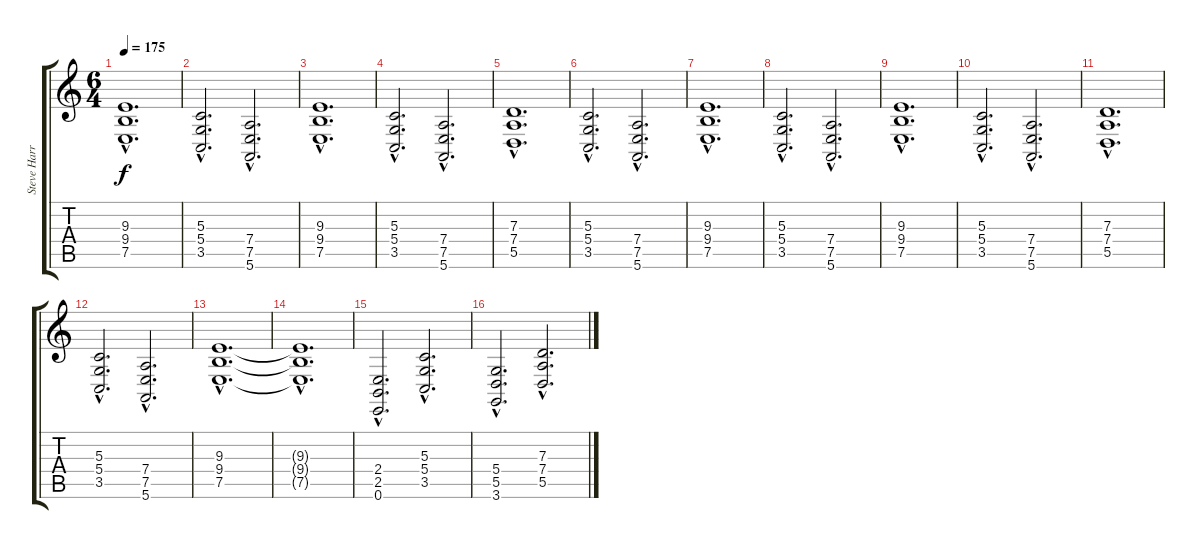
\track ("Steve Harris (Keyboard)" "Steve Harr") {instrument stringensemble1}
\staff {score tabs}
\tuning (E4 B3 G3 D3 A2 E2) {hide}
\ts (6 4)
\tempo 175
\clef g2
\ks c
(9.3{hac} 9.4{hac} 7.5{hac}).1{d dy f} |
(5.3{hac} 5.4{hac} 3.5{hac}).2{d} (7.4{hac} 7.5{hac} 5.6{hac}).2{d} |
(9.3{hac} 9.4{hac} 7.5{hac}).1{d} |
(5.3{hac} 5.4{hac} 3.5{hac}).2{d} (7.4{hac} 7.5{hac} 5.6{hac}).2{d} |
(7.3{hac} 7.4{hac} 5.5{hac}).1{d} |
(5.3{hac} 5.4{hac} 3.5{hac}).2{d} (7.4{hac} 7.5{hac} 5.6{hac}).2{d} |
(9.3{hac} 9.4{hac} 7.5{hac}).1{d} |
(5.3{hac} 5.4{hac} 3.5{hac}).2{d} (7.4{hac} 7.5{hac} 5.6{hac}).2{d} |
(9.3{hac} 9.4{hac} 7.5{hac}).1{d} |
(5.3{hac} 5.4{hac} 3.5{hac}).2{d} (7.4{hac} 7.5{hac} 5.6{hac}).2{d} |
(7.3{hac} 7.4{hac} 5.5{hac}).1{d} |
(5.3{hac} 5.4{hac} 3.5{hac}).2{d} (7.4{hac} 7.5{hac} 5.6{hac}).2{d} |
(9.3{hac} 9.4{hac} 7.5{hac}).1{d} |
(9.3{hac t} 9.4{hac t} 7.5{hac t}).1{d} |
(2.4{hac} 2.5{hac} 0.6{hac}).2{d volume 11} (5.3{hac} 5.4{hac} 3.5{hac}).2{d} |
(5.4{hac} 5.5{hac} 3.6{hac}).2{d} (7.3{hac} 7.4{hac} 5.5{hac}).2{d}
